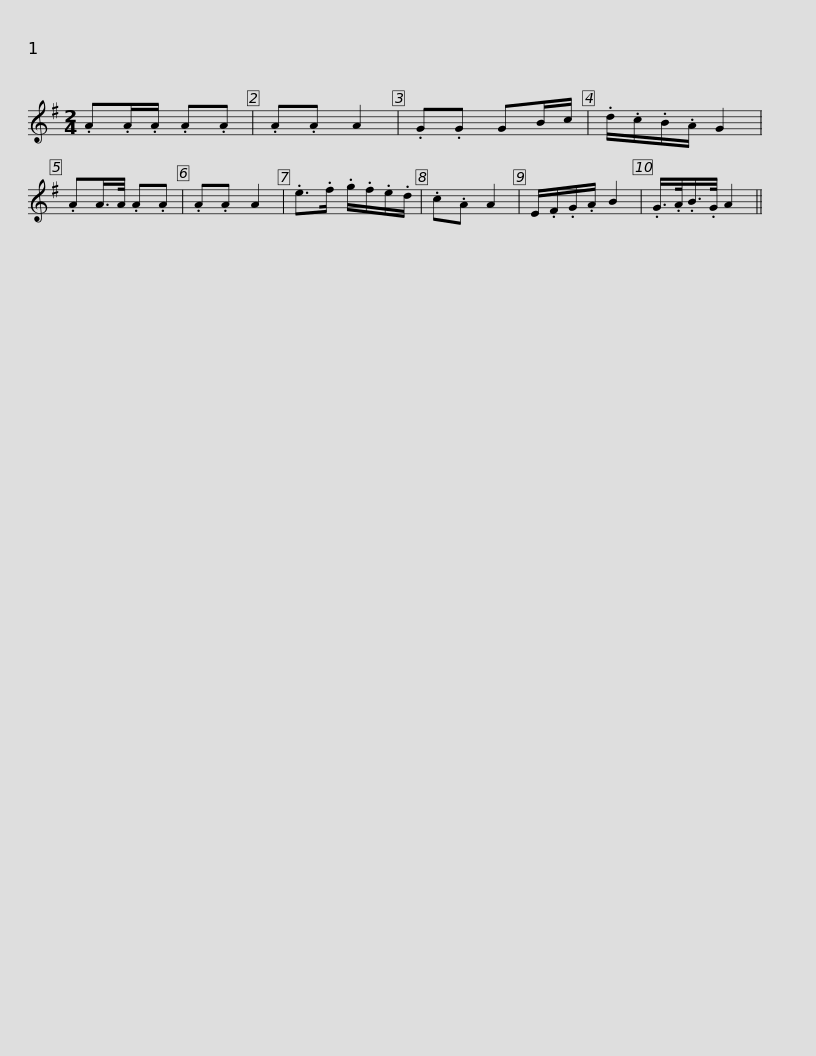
X:1
L:1/8
M:2/4
I:linebreak $
K:G
V:1 treble
V:1
 .A.A/.A/ .A.A | .A.A A2 | .G.G GB/c/ | .d/.c/.B/.A/ G2 | .AA/>A/ .A.A | %5
 .A.A A2 | .e>.f .g/.f/.e/.d/ | .c.A A2 | E/.F/.G/.A/ B2 |$ .G/>.A/.B/>.G/ A2 || %10
